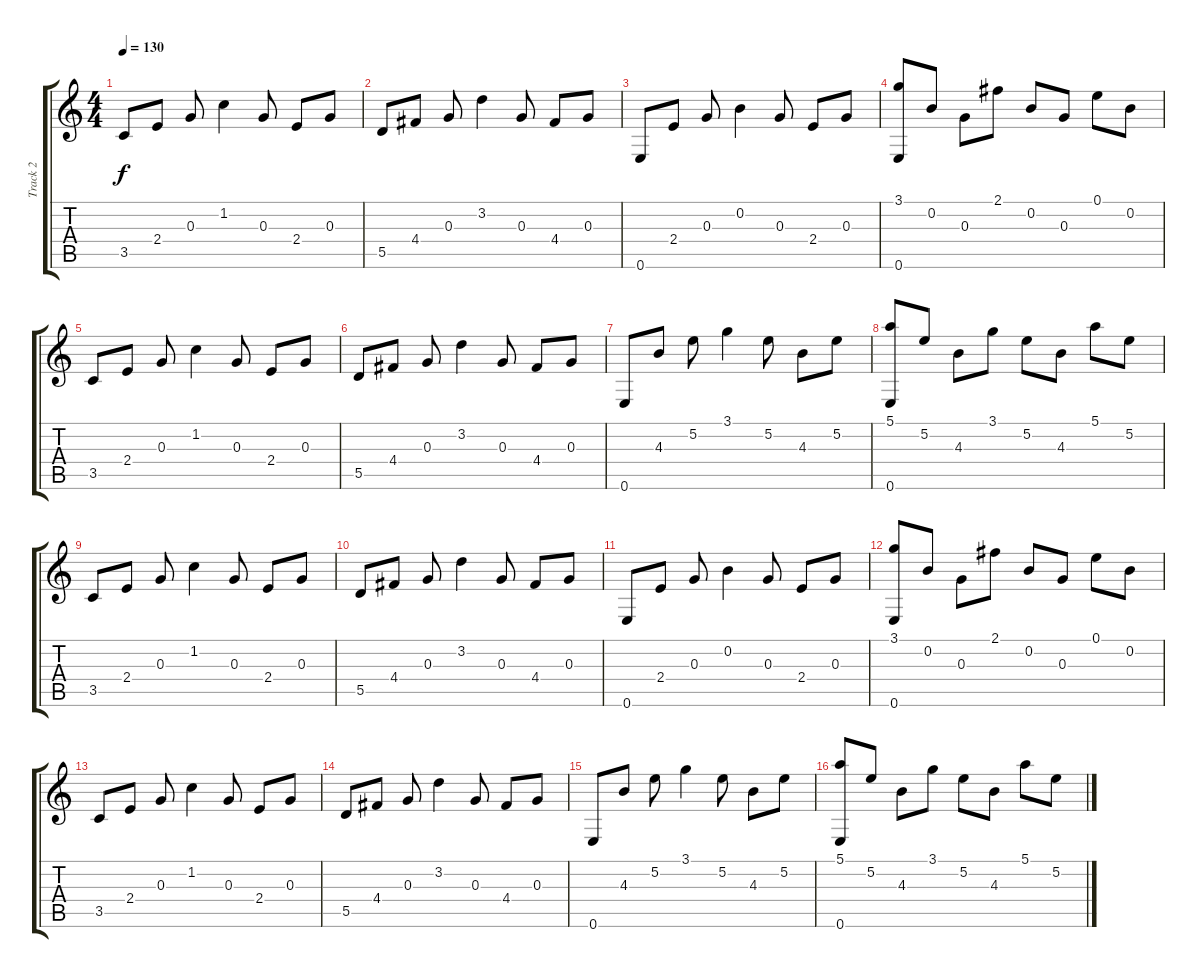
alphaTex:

\track ("Track 2" "Track 2") {instrument electricguitarclean}
\staff {score tabs}
\tuning (E4 B3 G3 D3 A2 E2) {hide}
\ts (4 4)
\tempo 130
\clef g2
\ks c
3.5.8{dy f} 2.4.8 0.3.8 1.2.4 0.3.8 2.4.8 0.3.8 |
5.5.8 4.4.8 0.3.8 3.2.4 0.3.8 4.4.8 0.3.8 |
0.6.8 2.4.8 0.3.8 0.2.4 0.3.8 2.4.8 0.3.8 |
(3.1 0.6).8 0.2.8 0.3.8 2.1.8 0.2.8 0.3.8 0.1.8 0.2.8 |
3.5.8 2.4.8 0.3.8 1.2.4 0.3.8 2.4.8 0.3.8 |
5.5.8 4.4.8 0.3.8 3.2.4 0.3.8 4.4.8 0.3.8 |
0.6.8 4.3.8 5.2.8 3.1.4 5.2.8 4.3.8 5.2.8 |
(5.1 0.6).8 5.2.8 4.3.8 3.1.8 5.2.8 4.3.8 5.1.8 5.2.8 |
3.5.8 2.4.8 0.3.8 1.2.4 0.3.8 2.4.8 0.3.8 |
5.5.8 4.4.8 0.3.8 3.2.4 0.3.8 4.4.8 0.3.8 |
0.6.8 2.4.8 0.3.8 0.2.4 0.3.8 2.4.8 0.3.8 |
(3.1 0.6).8 0.2.8 0.3.8 2.1.8 0.2.8 0.3.8 0.1.8 0.2.8 |
3.5.8 2.4.8 0.3.8 1.2.4 0.3.8 2.4.8 0.3.8 |
5.5.8 4.4.8 0.3.8 3.2.4 0.3.8 4.4.8 0.3.8 |
0.6.8 4.3.8 5.2.8 3.1.4 5.2.8 4.3.8 5.2.8 |
(5.1 0.6).8 5.2.8 4.3.8 3.1.8 5.2.8 4.3.8 5.1.8 5.2.8
